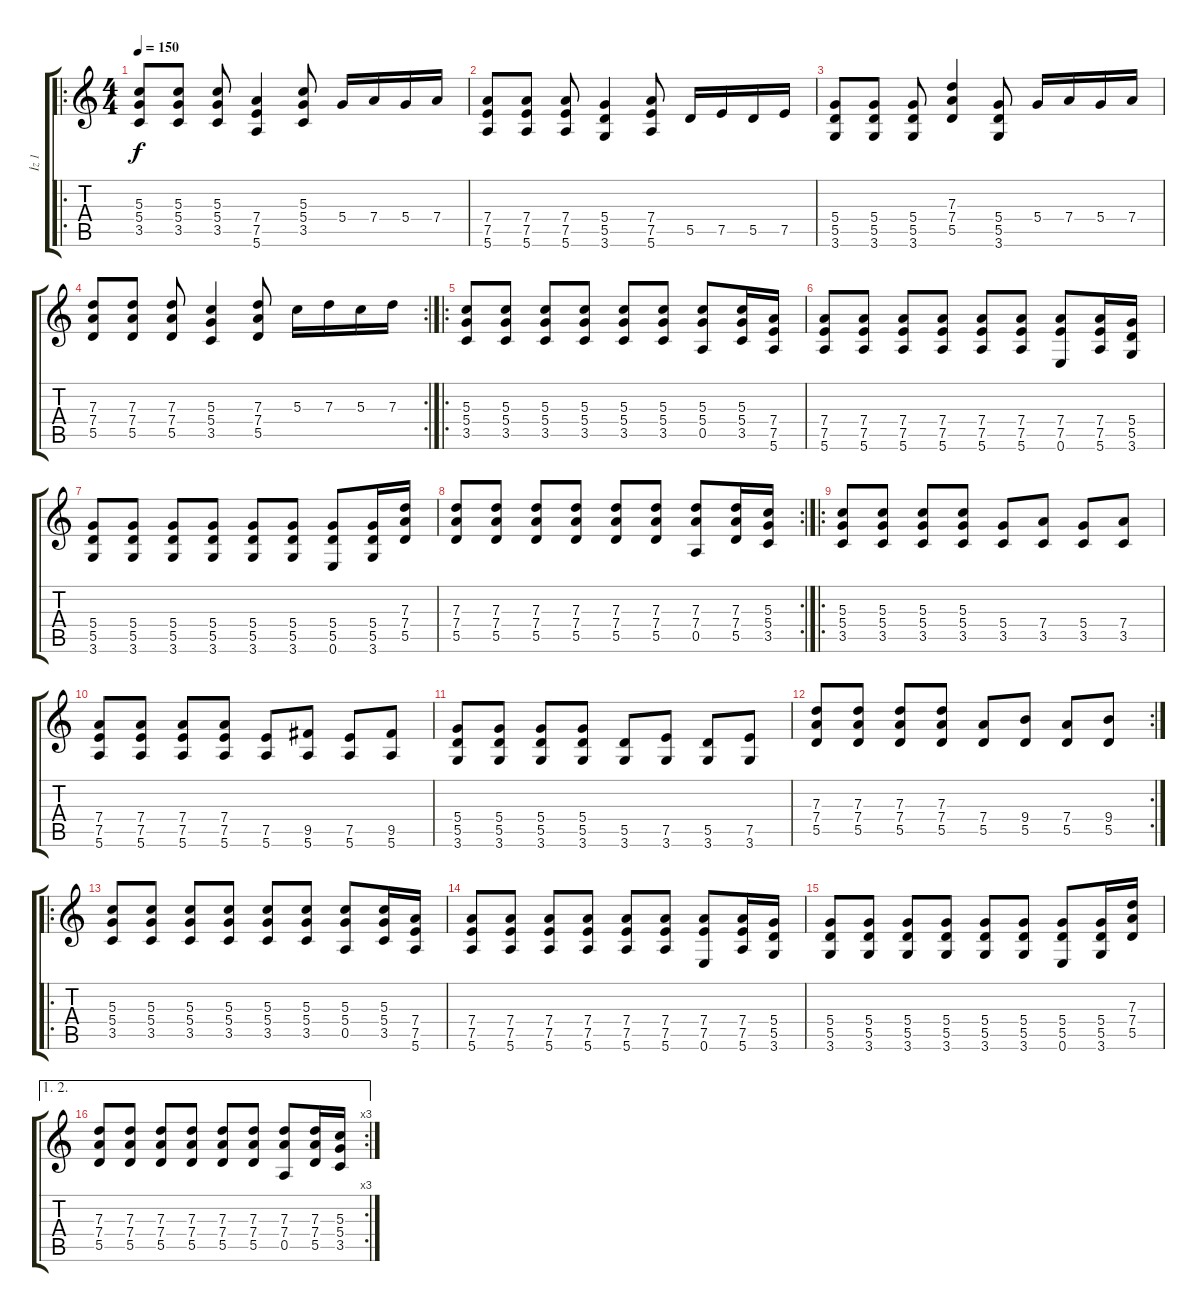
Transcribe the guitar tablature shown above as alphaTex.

\track ("İz 1" "İz 1") {instrument distortionguitar}
\staff {score tabs}
\tuning (E4 B3 G3 D3 A2 E2) {hide}
\ro
\ts (4 4)
\tempo 150
\clef g2
\ks c
(5.3 5.4 3.5).8{dy f} (5.3 5.4 3.5).8 (5.3 5.4 3.5).8 (7.4 7.5 5.6).4 (5.3 5.4 3.5).8 5.4.16 7.4.16 5.4.16 7.4.16 |
(7.4 7.5 5.6).8 (7.4 7.5 5.6).8 (7.4 7.5 5.6).8 (5.4 5.5 3.6).4 (7.4 7.5 5.6).8 5.5.16 7.5.16 5.5.16 7.5.16 |
(5.4 5.5 3.6).8 (5.4 5.5 3.6).8 (5.4 5.5 3.6).8 (7.3 7.4 5.5).4 (5.4 5.5 3.6).8 5.4.16 7.4.16 5.4.16 7.4.16 |
\rc 2
(7.3 7.4 5.5).8 (7.3 7.4 5.5).8 (7.3 7.4 5.5).8 (5.3 5.4 3.5).4 (7.3 7.4 5.5).8 5.3.16 7.3.16 5.3.16 7.3.16 |
\ro
(5.3 5.4 3.5).8 (5.3 5.4 3.5).8 (5.3 5.4 3.5).8 (5.3 5.4 3.5).8 (5.3 5.4 3.5).8 (5.3 5.4 3.5).8 (5.3 5.4 0.5).8 (5.3 5.4 3.5).16 (7.4 7.5 5.6).16 |
(7.4 7.5 5.6).8 (7.4 7.5 5.6).8 (7.4 7.5 5.6).8 (7.4 7.5 5.6).8 (7.4 7.5 5.6).8 (7.4 7.5 5.6).8 (7.4 7.5 0.6).8 (7.4 7.5 5.6).16 (5.4 5.5 3.6).16 |
(5.4 5.5 3.6).8 (5.4 5.5 3.6).8 (5.4 5.5 3.6).8 (5.4 5.5 3.6).8 (5.4 5.5 3.6).8 (5.4 5.5 3.6).8 (5.4 5.5 0.6).8 (5.4 5.5 3.6).16 (7.3 7.4 5.5).16 |
\rc 2
(7.3 7.4 5.5).8 (7.3 7.4 5.5).8 (7.3 7.4 5.5).8 (7.3 7.4 5.5).8 (7.3 7.4 5.5).8 (7.3 7.4 5.5).8 (7.3 7.4 0.5).8 (7.3 7.4 5.5).16 (5.3 5.4 3.5).16 |
\ro
(5.3 5.4 3.5).8 (5.3 5.4 3.5).8 (5.3 5.4 3.5).8 (5.3 5.4 3.5).8 (5.4 3.5).8 (7.4 3.5).8 (5.4 3.5).8 (7.4 3.5).8 |
(7.4 7.5 5.6).8 (7.4 7.5 5.6).8 (7.4 7.5 5.6).8 (7.4 7.5 5.6).8 (7.5 5.6).8 (9.5 5.6).8 (7.5 5.6).8 (9.5 5.6).8 |
(5.4 5.5 3.6).8 (5.4 5.5 3.6).8 (5.4 5.5 3.6).8 (5.4 5.5 3.6).8 (5.5 3.6).8 (7.5 3.6).8 (5.5 3.6).8 (7.5 3.6).8 |
\rc 2
(7.3 7.4 5.5).8 (7.3 7.4 5.5).8 (7.3 7.4 5.5).8 (7.3 7.4 5.5).8 (7.4 5.5).8 (9.4 5.5).8 (7.4 5.5).8 (9.4 5.5).8 |
\ro
(5.3 5.4 3.5).8 (5.3 5.4 3.5).8 (5.3 5.4 3.5).8 (5.3 5.4 3.5).8 (5.3 5.4 3.5).8 (5.3 5.4 3.5).8 (5.3 5.4 0.5).8 (5.3 5.4 3.5).16 (7.4 7.5 5.6).16 |
(7.4 7.5 5.6).8 (7.4 7.5 5.6).8 (7.4 7.5 5.6).8 (7.4 7.5 5.6).8 (7.4 7.5 5.6).8 (7.4 7.5 5.6).8 (7.4 7.5 0.6).8 (7.4 7.5 5.6).16 (5.4 5.5 3.6).16 |
(5.4 5.5 3.6).8 (5.4 5.5 3.6).8 (5.4 5.5 3.6).8 (5.4 5.5 3.6).8 (5.4 5.5 3.6).8 (5.4 5.5 3.6).8 (5.4 5.5 0.6).8 (5.4 5.5 3.6).16 (7.3 7.4 5.5).16 |
\ae (1 2)
\rc 3
(7.3 7.4 5.5).8 (7.3 7.4 5.5).8 (7.3 7.4 5.5).8 (7.3 7.4 5.5).8 (7.3 7.4 5.5).8 (7.3 7.4 5.5).8 (7.3 7.4 0.5).8 (7.3 7.4 5.5).16 (5.3 5.4 3.5).16
